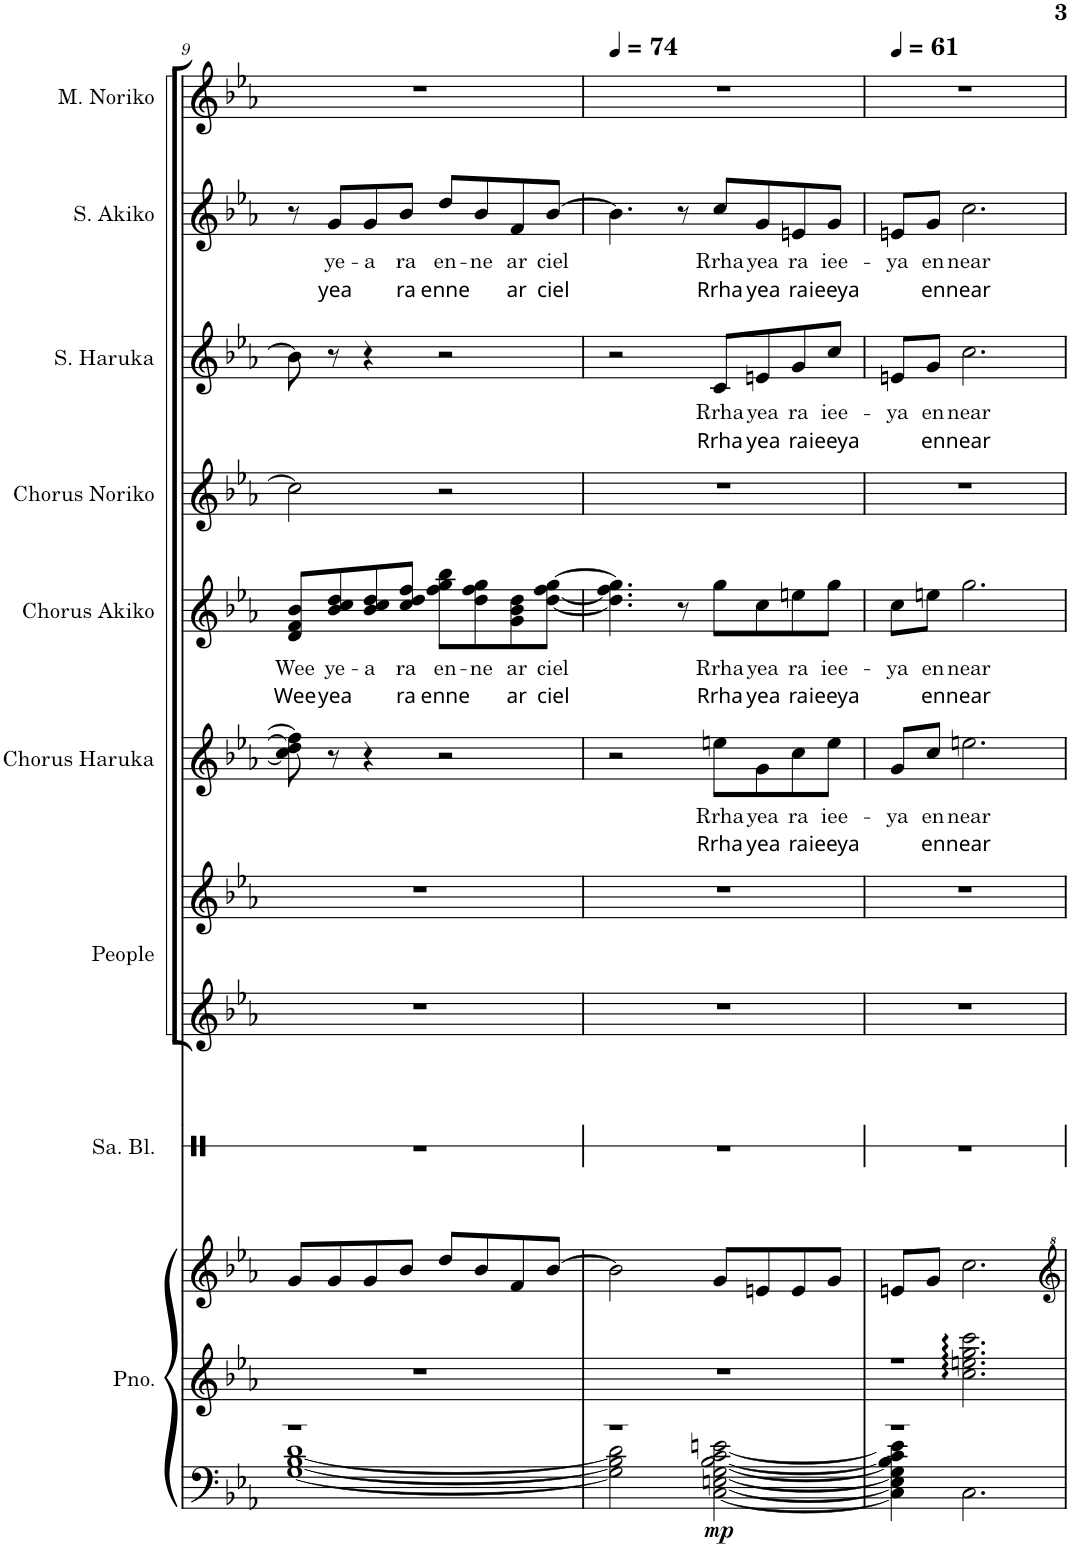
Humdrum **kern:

**kern	**kern	**kern	**dynam	**kern	**kern	**kern	**kern	**text	**text	**kern	**text	**text	**kern	**kern	**text	**text	**kern	**text	**text	**kern
*part9	*part9	*part9	*part9	*part8	*part7	*part7	*part6	*part6	*part6	*part5	*part5	*part5	*part4	*part3	*part3	*part3	*part2	*part2	*part2	*part1
*staff12	*staff11	*staff10	*staff10/11/12	*staff9	*staff8	*staff7	*staff6	*staff6	*staff6	*staff5	*staff5	*staff5	*staff4	*staff3	*staff3	*staff3	*staff2	*staff2	*staff2	*staff1
*I"钢琴	*	*	*	*I"沙锤块	*I"人们	*	*I"霜月はるか和声	*	*	*I"志方あきこ和声	*	*	*I"みとせのりこ和声	*I"霜月はるか	*	*	*I"志方あきこ	*	*	*I"みとせのりこ
!!LO:PB:g=z
*clefF4	*clefG2	*clefG2	*	*clefX	*clefG2	*clefG2	*clefG2	*	*	*clefG2	*	*	*clefG2	*clefG2	*	*	*clefG2	*	*	*clefG2
*k[b-e-a-]	*k[b-e-a-]	*k[b-e-a-]	*	*k[]	*k[b-e-a-]	*k[b-e-a-]	*k[b-e-a-]	*	*	*k[b-e-a-]	*	*	*k[b-e-a-]	*k[b-e-a-]	*	*	*k[b-e-a-]	*	*	*k[b-e-a-]
*M4/4	*M4/4	*M4/4	*	*M4/4	*M4/4	*M4/4	*M4/4	*	*	*M4/4	*	*	*M4/4	*M4/4	*	*	*M4/4	*	*	*M4/4
=9	=9	=9	=9	=9	=9	=9	=9	=9	=9	=9	=9	=9	=9	=9	=9	=9	=9	=9	=9	=9
*^	*	*	*	*	*	*	*	*	*	*	*	*	*	*	*	*	*	*	*	*
!	!	!	!	!	!	!	!	!	!	!	!	!LO:LY:b	!LO:LY:b	!	!	!	!	!	!	!	!
[1G [1B- [1d	1r	1r	8g/L	.	1r	1r	1r	8cc\] 8dd\] 8ff\]	.	.	8d/ 8f/ 8b-/L	Wee	Wee	2cc\]	8b-\]	.	.	8r	.	.	1r
!	!	!	!	!	!	!	!	!	!	!	!	!LO:LY:b	!LO:LY:b	!	!	!	!	!	!LO:LY:b	!LO:LY:b	!
.	.	.	8g/	.	.	.	.	8r	.	.	8b-/ 8cc/ 8dd/	ye-	yea	.	8r	.	.	8g/L	ye-	yea	.
!	!	!	!	!	!	!	!	!	!	!	!	!LO:LY:b	!	!	!	!	!	!	!LO:LY:b	!	!
.	.	.	8g/	.	.	.	.	4r	.	.	8b-/ 8cc/ 8dd/	-a	.	.	4r	.	.	8g/	-a	.	.
!	!	!	!	!	!	!	!	!	!	!	!	!LO:LY:b	!LO:LY:b	!	!	!	!	!	!LO:LY:b	!LO:LY:b	!
.	.	.	8b-/J	.	.	.	.	.	.	.	8cc/ 8dd/ 8ff/J	ra	ra	.	.	.	.	8b-/J	ra	ra	.
!	!	!	!	!	!	!	!	!	!	!	!	!LO:LY:b	!LO:LY:b	!	!	!	!	!	!LO:LY:b	!LO:LY:b	!
.	.	.	8dd/L	.	.	.	.	2r	.	.	8ff\ 8gg\ 8bb-\L	en-	enne	2r	2r	.	.	8dd/L	en-	enne	.
!	!	!	!	!	!	!	!	!	!	!	!	!LO:LY:b	!	!	!	!	!	!	!LO:LY:b	!	!
.	.	.	8b-/	.	.	.	.	.	.	.	8dd\ 8ff\ 8gg\	-ne	.	.	.	.	.	8b-/	-ne	.	.
!	!	!	!	!	!	!	!	!	!	!	!	!LO:LY:b	!LO:LY:b	!	!	!	!	!	!LO:LY:b	!LO:LY:b	!
.	.	.	8f/	.	.	.	.	.	.	.	8g\ 8b-\ 8dd\	ar	ar	.	.	.	.	8f/	ar	ar	.
!	!	!	!	!	!	!	!	!	!	!	!	!LO:LY:b	!LO:LY:b	!	!	!	!	!	!LO:LY:b	!LO:LY:b	!
.	.	.	[8b-/J	.	.	.	.	.	.	.	[8dd\ [8ff\ [8gg\J	ciel	ciel	.	.	.	.	[8b-/J	ciel	ciel	.
=10	=10	=10	=10	=10	=10	=10	=10	=10	=10	=10	=10	=10	=10	=10	=10	=10	=10	=10	=10	=10	=10
*	*	*	*	*	*	*	*	*	*	*	*	*	*	*	*	*	*	*	*	*	*MM74
2G\] 2B-\] 2d\]	1r	1r	2b-\]	.	1r	1r	1r	2r	.	.	4.dd\] 4.ff\] 4.gg\]	.	.	1r	2r	.	.	4.b-\]	.	.	1r
.	.	.	.	.	.	.	.	.	.	.	8r	.	.	.	.	.	.	8r	.	.	.
!	!	!	!	!LO:DY:b=3	!	!	!	!	!LO:LY:b	!LO:LY:b	!	!LO:LY:b	!LO:LY:b	!	!	!LO:LY:b	!LO:LY:b	!	!LO:LY:b	!LO:LY:b	!
[2C\ [2En\ [2G\ [2B-\ [2c\ [2en\	.	.	8g/L	mp	.	.	.	8een\L	Rrha	Rrha	8gg\L	Rrha	Rrha	.	8c/L	Rrha	Rrha	8cc/L	Rrha	Rrha	.
!	!	!	!	!	!	!	!	!	!LO:LY:b	!LO:LY:b	!	!LO:LY:b	!LO:LY:b	!	!	!LO:LY:b	!LO:LY:b	!	!LO:LY:b	!LO:LY:b	!
.	.	.	8en/	.	.	.	.	8g\	yea	yea	8cc\	yea	yea	.	8en/	yea	yea	8g/	yea	yea	.
!	!	!	!	!	!	!	!	!	!LO:LY:b	!LO:LY:b	!	!LO:LY:b	!LO:LY:b	!	!	!LO:LY:b	!LO:LY:b	!	!LO:LY:b	!LO:LY:b	!
.	.	.	8e/	.	.	.	.	8cc\	ra	ra	8een\	ra	ra	.	8g/	ra	ra	8en/	ra	ra	.
!	!	!	!	!	!	!	!	!	!LO:LY:b	!LO:LY:b	!	!LO:LY:b	!LO:LY:b	!	!	!LO:LY:b	!LO:LY:b	!	!LO:LY:b	!LO:LY:b	!
.	.	.	8g/J	.	.	.	.	8ee\J	iee-	ieeya	8gg\J	iee-	ieeya	.	8cc/J	iee-	ieeya	8g/J	iee-	ieeya	.
=11	=11	=11	=11	=11	=11	=11	=11	=11	=11	=11	=11	=11	=11	=11	=11	=11	=11	=11	=11	=11	=11
*	*	*	*	*	*	*	*	*	*	*	*	*	*	*	*	*	*	*	*	*	*MM61
*	*	*^	*	*	*	*	*	*	*	*	*	*	*	*	*	*	*	*	*	*	*
!	!	!	!	!	!	!	!	!	!	!LO:LY:b	!	!	!LO:LY:b	!	!	!	!LO:LY:b	!	!	!LO:LY:b	!	!
4C\] 4E\] 4G\] 4B-\] 4c\] 4e\]	1r	1r	4ryy	8en/L	.	1r	1r	1r	8g/L	-ya	.	8cc\L	-ya	.	1r	8en/L	-ya	.	8en/L	-ya	.	1r
!	!	!	!	!	!	!	!	!	!	!LO:LY:b	!LO:LY:b	!	!LO:LY:b	!LO:LY:b	!	!	!LO:LY:b	!LO:LY:b	!	!LO:LY:b	!LO:LY:b	!
.	.	.	.	8g/J	.	.	.	.	8cc/J	en	en	8een\J	en	en	.	8g/J	en	en	8g/J	en	en	.
!	!	!	!	!	!	!	!	!	!	!LO:LY:b	!LO:LY:b	!	!LO:LY:b	!LO:LY:b	!	!	!LO:LY:b	!LO:LY:b	!	!LO:LY:b	!LO:LY:b	!
2.C\	.	.	2.cc\ 2.een\ 2.gg\ 2.ccc\	2.cc\	.	.	.	.	2.een\	near	near	2.gg\	near	near	.	2.cc\	near	near	2.cc\	near	near	.
*v	*v	*	*	*	*	*	*	*	*	*	*	*	*	*	*	*	*	*	*	*	*	*
*	*v	*v	*	*	*	*	*	*	*	*	*	*	*	*	*	*	*	*	*	*	*
=	=	=	=	=	=	=	=	=	=	=	=	=	=	=	=	=	=	=	=	=
*-	*-	*-	*-	*-	*-	*-	*-	*-	*-	*-	*-	*-	*-	*-	*-	*-	*-	*-	*-	*-
